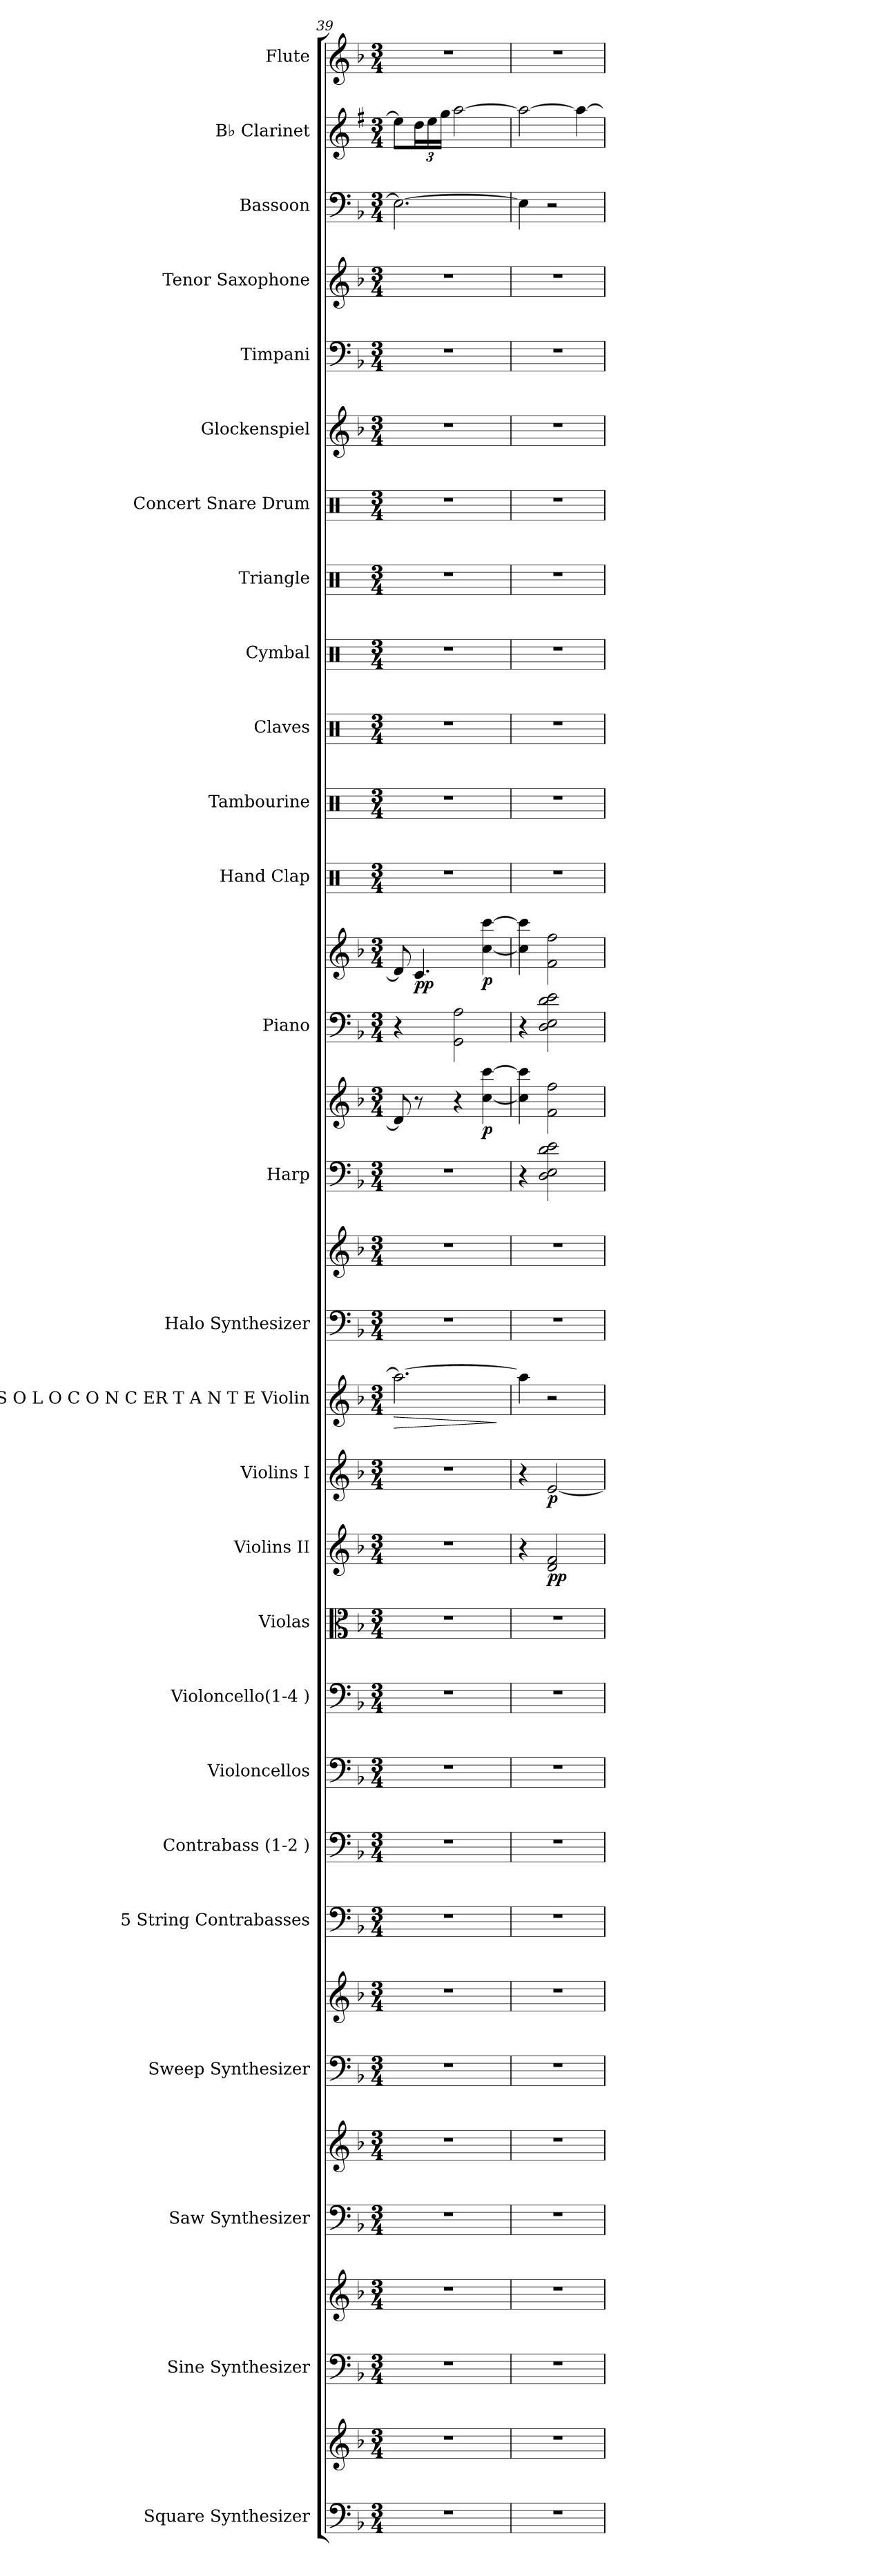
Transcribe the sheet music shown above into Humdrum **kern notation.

**kern	**kern	**kern	**kern	**kern	**kern	**kern	**kern	**kern	**kern	**kern	**kern	**kern	**kern	**dynam	**kern	**dynam	**kern	**dynam	**kern	**kern	**kern	**kern	**dynam	**kern	**kern	**dynam	**kern	**kern	**kern	**kern	**kern	**kern	**kern	**kern	**kern	**kern	**kern	**kern
*part27	*part27	*part26	*part26	*part25	*part25	*part24	*part24	*part23	*part22	*part21	*part20	*part19	*part18	*part18	*part17	*part17	*part16	*part16	*part15	*part15	*part14	*part14	*part14	*part13	*part13	*part13	*part12	*part11	*part10	*part9	*part8	*part7	*part6	*part5	*part4	*part3	*part2	*part1
*staff34	*staff33	*staff32	*staff31	*staff30	*staff29	*staff28	*staff27	*staff26	*staff25	*staff24	*staff23	*staff22	*staff21	*staff21	*staff20	*staff20	*staff19	*staff19	*staff18	*staff17	*staff16	*staff15	*staff15/16	*staff14	*staff13	*staff13/14	*staff12	*staff11	*staff10	*staff9	*staff8	*staff7	*staff6	*staff5	*staff4	*staff3	*staff2	*staff1
*I"Square Synthesizer	*	*I"Sine Synthesizer	*	*I"Saw Synthesizer	*	*I"Sweep Synthesizer	*	*I"5 String  Contrabasses	*I"Contrabass  (1-2 )	*I"Violoncellos	*I"Violoncello(1-4 )	*I"Violas	*I"Violins  II	*	*I"Violins  I	*	*I"S  O  L  O   C O N C ER T A N T E  Violin	*	*I"Halo Synthesizer	*	*I"Harp	*	*	*I"Piano	*	*	*I"Hand Clap	*I"Tambourine	*I"Claves	*I"Cymbal	*I"Triangle	*I"Concert Snare Drum	*I"Glockenspiel	*I"Timpani	*I"Tenor Saxophone	*I"Bassoon	*I"B♭ Clarinet	*I"Flute
*I'Synth.	*	*I'Synth.	*	*I'Synth.	*	*I'Synth.	*	*I'5  Str   Cbs.	*I'Cb.  (1-2 )	*I'Vcs.	*I'Vc.  (1-4 )	*I'Vlas.	*I'Vlns.  II	*	*I'Vlns.I	*	*I'S   O  L   O    Vln.	*	*I'Synth.	*	*I'Hrp.	*	*	*I'Pno.	*	*	*I'Hd. Clp.	*I'Tamb.	*I'Clv.	*I'Cym.	*I'Trgl.	*I'Con. Sn.	*I'Glock.	*I'Timp.	*I'T. Sax.	*I'Bsn.	*I'B♭ Cl.	*I'Fl.
*clefF4	*clefG2	*clefF4	*clefG2	*clefF4	*clefG2	*clefF4	*clefG2	*clefF4	*clefF4	*clefF4	*clefF4	*clefC3	*clefG2	*	*clefG2	*	*clefG2	*	*clefF4	*clefG2	*clefF4	*clefG2	*	*clefF4	*clefG2	*	*clefX	*clefX	*clefX	*clefX	*clefX	*clefX	*clefG2	*clefF4	*clefG2	*clefF4	*clefG2	*clefG2
*	*	*	*	*	*	*	*	*ITrd7c12	*ITrd7c12	*	*	*	*	*	*	*	*	*	*	*	*	*	*	*	*	*	*	*	*	*	*	*	*ITrd-14c-24	*	*ITrd8c14	*	*ITrd1c2	*
*k[b-]	*k[b-]	*k[b-]	*k[b-]	*k[b-]	*k[b-]	*k[b-]	*k[b-]	*k[b-]	*k[b-]	*k[b-]	*k[b-]	*k[b-]	*k[b-]	*	*k[b-]	*	*k[b-]	*	*k[b-]	*k[b-]	*k[b-]	*k[b-]	*	*k[b-]	*k[b-]	*	*k[]	*k[]	*k[]	*k[]	*k[]	*k[]	*k[b-]	*k[b-]	*k[b-]	*k[b-]	*k[b-]	*k[b-]
*M3/4	*M3/4	*M3/4	*M3/4	*M3/4	*M3/4	*M3/4	*M3/4	*M3/4	*M3/4	*M3/4	*M3/4	*M3/4	*M3/4	*	*M3/4	*	*M3/4	*	*M3/4	*M3/4	*M3/4	*M3/4	*	*M3/4	*M3/4	*	*M3/4	*M3/4	*M3/4	*M3/4	*M3/4	*M3/4	*M3/4	*M3/4	*M3/4	*M3/4	*M3/4	*M3/4
=39	=39	=39	=39	=39	=39	=39	=39	=39	=39	=39	=39	=39	=39	=39	=39	=39	=39	=39	=39	=39	=39	=39	=39	=39	=39	=39	=39	=39	=39	=39	=39	=39	=39	=39	=39	=39	=39	=39
!	!	!	!	!	!	!	!	!	!	!	!	!	!	!	!	!	!	!LO:HP:b	!	!	!	!	!	!	!	!	!	!	!	!	!	!	!	!	!	!	!	!
2.r	2.r	2.r	2.r	2.r	2.r	2.r	2.r	2.r	2.r	2.r	2.r	2.r	2.r	.	2.r	.	2.aa\_	>	2.r	2.r	2.r	8d/]	.	4r	8d/]	.	2.r	2.r	2.r	2.r	2.r	2.r	2.r	2.r	2.r	2.E\_	8dd\L]	2.r
*	*	*	*	*	*	*	*	*	*	*	*	*	*	*	*	*	*	*	*	*	*	*	*	*	*	*	*	*	*	*	*	*	*	*	*	*	*Xbrackettup	*
!	!	!	!	!	!	!	!	!	!	!	!	!	!	!	!	!	!	!	!	!	!	!	!	!	!	!LO:DY:b	!	!	!	!	!	!	!	!	!	!	!	!
.	.	.	.	.	.	.	.	.	.	.	.	.	.	.	.	.	.	.	.	.	.	8r	.	.	4.c/	pp	.	.	.	.	.	.	.	.	.	.	24cc\L	.
.	.	.	.	.	.	.	.	.	.	.	.	.	.	.	.	.	.	.	.	.	.	.	.	.	.	.	.	.	.	.	.	.	.	.	.	.	24dd\	.
.	.	.	.	.	.	.	.	.	.	.	.	.	.	.	.	.	.	.	.	.	.	.	.	.	.	.	.	.	.	.	.	.	.	.	.	.	24ff\JJ	.
.	.	.	.	.	.	.	.	.	.	.	.	.	.	.	.	.	.	.	.	.	.	4r	.	2GG\ 2A\	.	.	.	.	.	.	.	.	.	.	.	.	[2gg\	.
!	!	!	!	!	!	!	!	!	!	!	!	!	!	!	!	!	!	!	!	!	!	!	!LO:DY:b	!	!	!LO:DY:b	!	!	!	!	!	!	!	!	!	!	!	!
.	.	.	.	.	.	.	.	.	.	.	.	.	.	.	.	.	.	.	.	.	.	[4cc\ [4ccc\	p	.	[4cc\ [4ccc\	p	.	.	.	.	.	.	.	.	.	.	.	.
.	.	.	.	.	.	.	.	.	.	.	.	.	.	.	.	.	.	]	.	.	.	.	.	.	.	.	.	.	.	.	.	.	.	.	.	.	.	.
=40	=40	=40	=40	=40	=40	=40	=40	=40	=40	=40	=40	=40	=40	=40	=40	=40	=40	=40	=40	=40	=40	=40	=40	=40	=40	=40	=40	=40	=40	=40	=40	=40	=40	=40	=40	=40	=40	=40
2.r	2.r	2.r	2.r	2.r	2.r	2.r	2.r	2.r	2.r	2.r	2.r	2.r	4r	.	4r	.	4aa\]	.	2.r	2.r	4r	4cc\] 4ccc\]	.	4r	4cc\] 4ccc\]	.	2.r	2.r	2.r	2.r	2.r	2.r	2.r	2.r	2.r	4E\]	2gg\_	2.r
!	!	!	!	!	!	!	!	!	!	!	!	!	!	!LO:DY:b	!	!LO:DY:b	!	!	!	!	!	!	!	!	!	!	!	!	!	!	!	!	!	!	!	!	!	!
.	.	.	.	.	.	.	.	.	.	.	.	.	2d/ 2f/	pp	[2e/	p	2r	.	.	.	2D\ 2E\ 2d\ 2e\	2f\ 2ff\	.	2D\ 2E\ 2d\ 2e\	2f\ 2ff\	.	.	.	.	.	.	.	.	.	.	2r	.	.
.	.	.	.	.	.	.	.	.	.	.	.	.	.	.	.	.	.	.	.	.	.	.	.	.	.	.	.	.	.	.	.	.	.	.	.	.	4gg\_	.
=	=	=	=	=	=	=	=	=	=	=	=	=	=	=	=	=	=	=	=	=	=	=	=	=	=	=	=	=	=	=	=	=	=	=	=	=	=	=
*-	*-	*-	*-	*-	*-	*-	*-	*-	*-	*-	*-	*-	*-	*-	*-	*-	*-	*-	*-	*-	*-	*-	*-	*-	*-	*-	*-	*-	*-	*-	*-	*-	*-	*-	*-	*-	*-	*-
